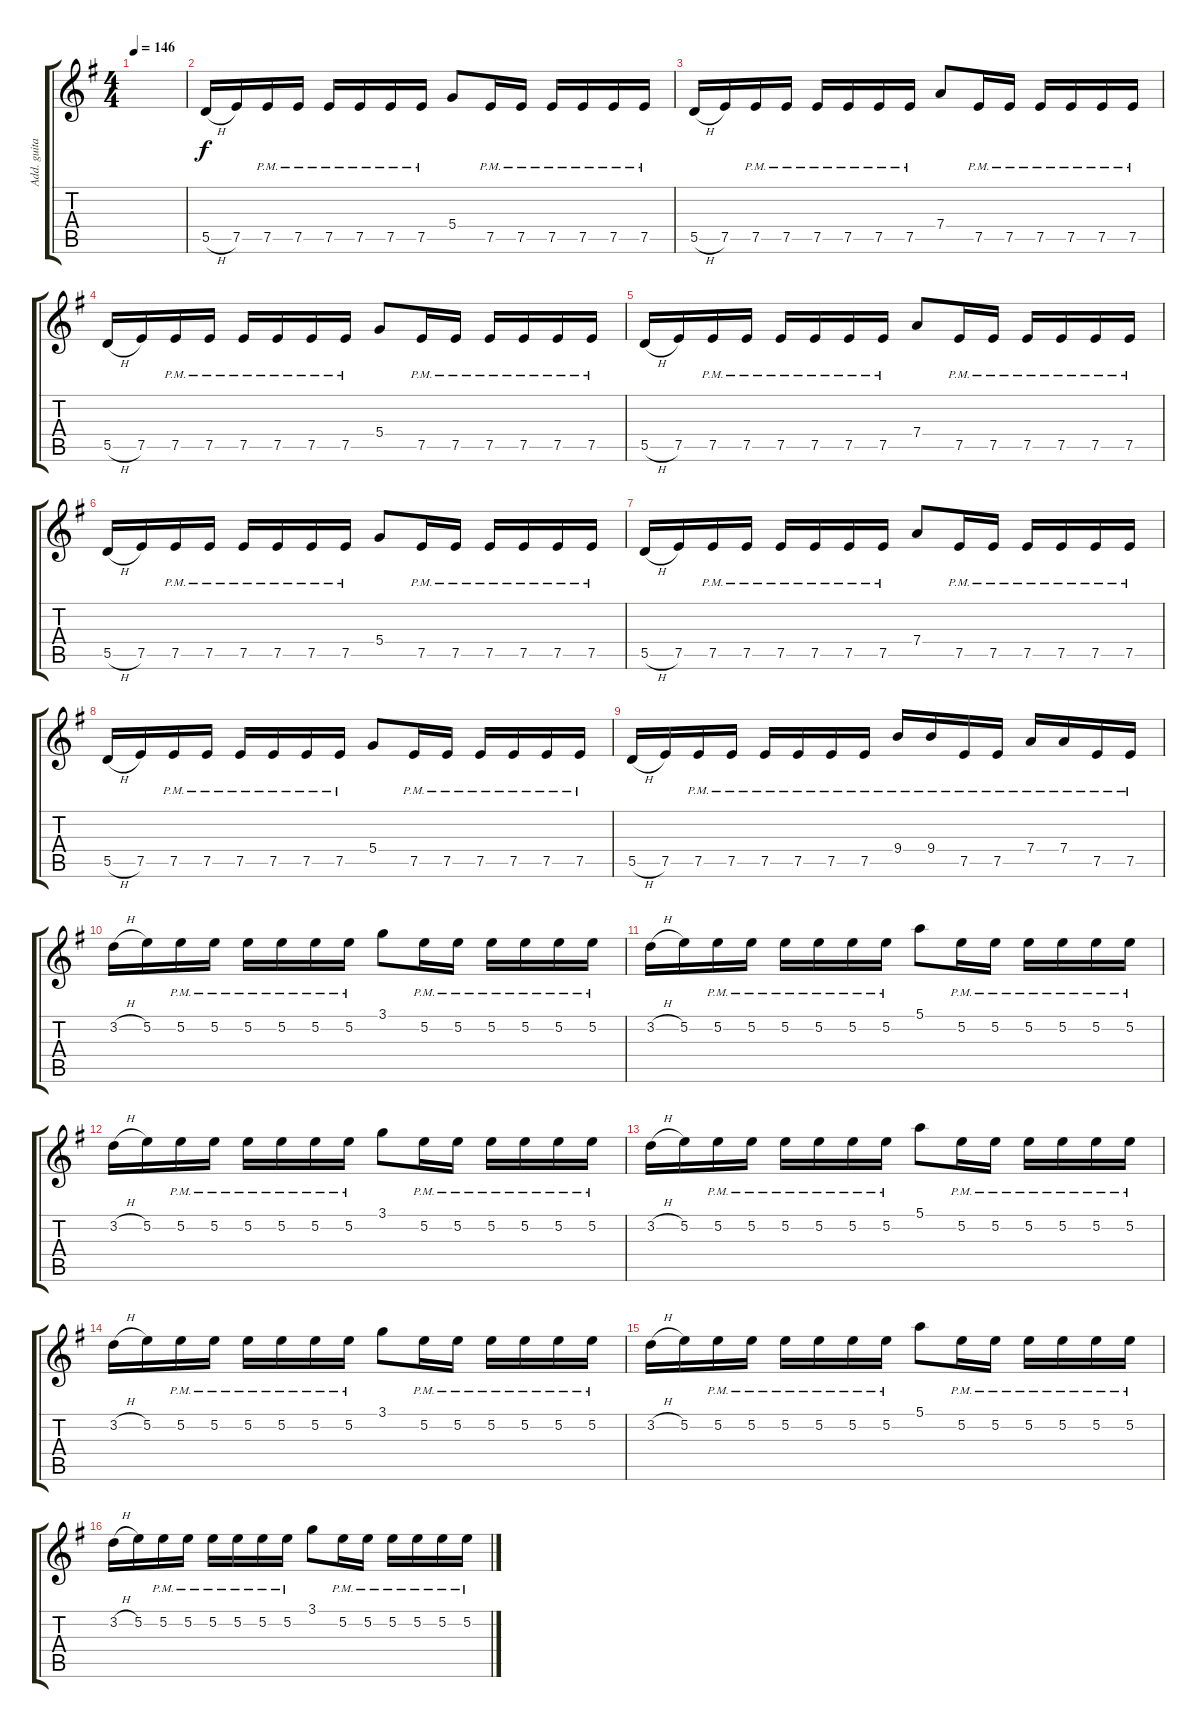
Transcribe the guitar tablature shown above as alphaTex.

\track ("Add. guitar" "Add. guita") {instrument distortionguitar}
\staff {score tabs}
\tuning (E4 B3 G3 D3 A2 E2) {hide}
\ts (4 4)
\tempo 146
\clef g2
\ks eminor
|
5.5{h}.16 7.5.16 7.5{pm}.16 7.5{pm}.16 7.5{pm}.16 7.5{pm}.16 7.5{pm}.16 7.5{pm}.16 5.4.8 7.5{pm}.16 7.5{pm}.16 7.5{pm}.16 7.5{pm}.16 7.5{pm}.16 7.5{pm}.16 |
5.5{h}.16 7.5.16 7.5{pm}.16 7.5{pm}.16 7.5{pm}.16 7.5{pm}.16 7.5{pm}.16 7.5{pm}.16 7.4.8 7.5{pm}.16 7.5{pm}.16 7.5{pm}.16 7.5{pm}.16 7.5{pm}.16 7.5{pm}.16 |
5.5{h}.16 7.5.16 7.5{pm}.16 7.5{pm}.16 7.5{pm}.16 7.5{pm}.16 7.5{pm}.16 7.5{pm}.16 5.4.8 7.5{pm}.16 7.5{pm}.16 7.5{pm}.16 7.5{pm}.16 7.5{pm}.16 7.5{pm}.16 |
5.5{h}.16 7.5.16 7.5{pm}.16 7.5{pm}.16 7.5{pm}.16 7.5{pm}.16 7.5{pm}.16 7.5{pm}.16 7.4.8 7.5{pm}.16 7.5{pm}.16 7.5{pm}.16 7.5{pm}.16 7.5{pm}.16 7.5{pm}.16 |
5.5{h}.16 7.5.16 7.5{pm}.16 7.5{pm}.16 7.5{pm}.16 7.5{pm}.16 7.5{pm}.16 7.5{pm}.16 5.4.8 7.5{pm}.16 7.5{pm}.16 7.5{pm}.16 7.5{pm}.16 7.5{pm}.16 7.5{pm}.16 |
5.5{h}.16 7.5.16 7.5{pm}.16 7.5{pm}.16 7.5{pm}.16 7.5{pm}.16 7.5{pm}.16 7.5{pm}.16 7.4.8 7.5{pm}.16 7.5{pm}.16 7.5{pm}.16 7.5{pm}.16 7.5{pm}.16 7.5{pm}.16 |
5.5{h}.16 7.5.16 7.5{pm}.16 7.5{pm}.16 7.5{pm}.16 7.5{pm}.16 7.5{pm}.16 7.5{pm}.16 5.4.8 7.5{pm}.16 7.5{pm}.16 7.5{pm}.16 7.5{pm}.16 7.5{pm}.16 7.5{pm}.16 |
5.5{h}.16 7.5.16 7.5{pm}.16 7.5{pm}.16 7.5{pm}.16 7.5{pm}.16 7.5{pm}.16 7.5{pm}.16 9.4{pm}.16 9.4{pm}.16 7.5{pm}.16 7.5{pm}.16 7.4{pm}.16 7.4{pm}.16 7.5{pm}.16 7.5{pm}.16 |
3.2{h}.16 5.2.16 5.2{pm}.16 5.2{pm}.16 5.2{pm}.16 5.2{pm}.16 5.2{pm}.16 5.2{pm}.16 3.1.8 5.2{pm}.16 5.2{pm}.16 5.2{pm}.16 5.2{pm}.16 5.2{pm}.16 5.2{pm}.16 |
3.2{h}.16 5.2.16 5.2{pm}.16 5.2{pm}.16 5.2{pm}.16 5.2{pm}.16 5.2{pm}.16 5.2{pm}.16 5.1.8 5.2{pm}.16 5.2{pm}.16 5.2{pm}.16 5.2{pm}.16 5.2{pm}.16 5.2{pm}.16 |
3.2{h}.16 5.2.16 5.2{pm}.16 5.2{pm}.16 5.2{pm}.16 5.2{pm}.16 5.2{pm}.16 5.2{pm}.16 3.1.8 5.2{pm}.16 5.2{pm}.16 5.2{pm}.16 5.2{pm}.16 5.2{pm}.16 5.2{pm}.16 |
3.2{h}.16 5.2.16 5.2{pm}.16 5.2{pm}.16 5.2{pm}.16 5.2{pm}.16 5.2{pm}.16 5.2{pm}.16 5.1.8 5.2{pm}.16 5.2{pm}.16 5.2{pm}.16 5.2{pm}.16 5.2{pm}.16 5.2{pm}.16 |
3.2{h}.16 5.2.16 5.2{pm}.16 5.2{pm}.16 5.2{pm}.16 5.2{pm}.16 5.2{pm}.16 5.2{pm}.16 3.1.8 5.2{pm}.16 5.2{pm}.16 5.2{pm}.16 5.2{pm}.16 5.2{pm}.16 5.2{pm}.16 |
3.2{h}.16 5.2.16 5.2{pm}.16 5.2{pm}.16 5.2{pm}.16 5.2{pm}.16 5.2{pm}.16 5.2{pm}.16 5.1.8 5.2{pm}.16 5.2{pm}.16 5.2{pm}.16 5.2{pm}.16 5.2{pm}.16 5.2{pm}.16 |
3.2{h}.16 5.2.16 5.2{pm}.16 5.2{pm}.16 5.2{pm}.16 5.2{pm}.16 5.2{pm}.16 5.2{pm}.16 3.1.8 5.2{pm}.16 5.2{pm}.16 5.2{pm}.16 5.2{pm}.16 5.2{pm}.16 5.2{pm}.16
